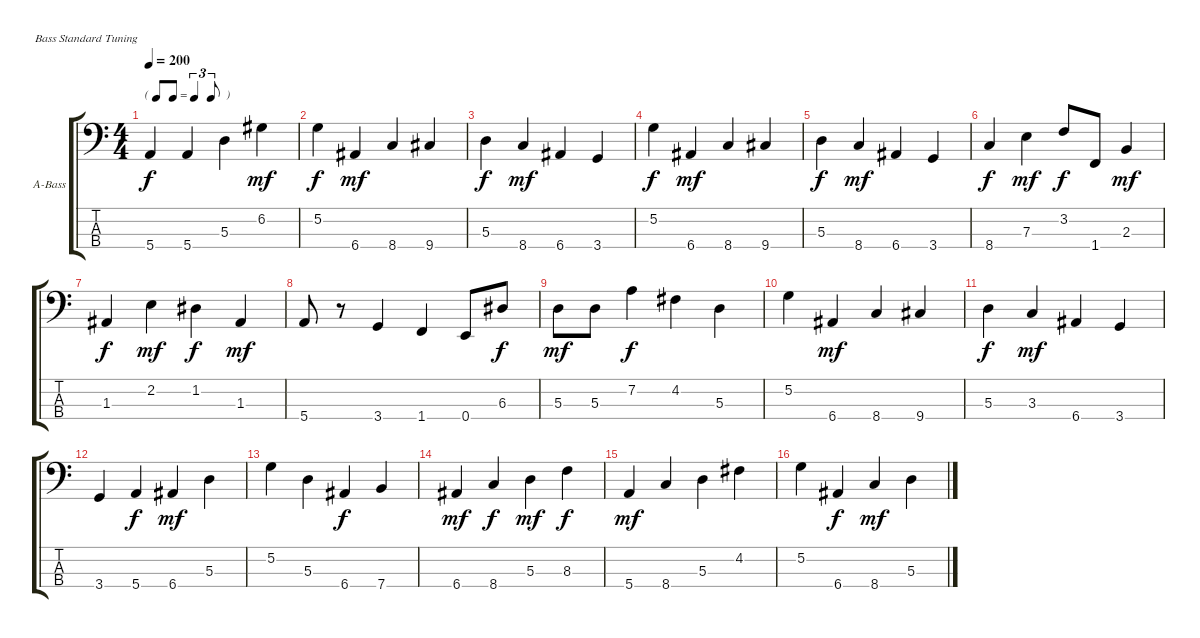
\bracketExtendMode groupsimilarinstruments
\firstSystemTrackNameOrientation horizontal
\otherSystemsTrackNameOrientation horizontal
\track ("Contrebasse" "A-Bass") {instrument acousticbass}
\staff {score tabs}
\tuning (G2 D2 A1 E1)
\ts (4 4)
\tf triplet8th
\tempo 200
\clef f4
\ks c
5.4.4{dy f} 5.4.4 5.3.4 6.2.4{dy mf} |
5.2.4{dy f} 6.4.4{dy mf} 8.4.4 9.4.4 |
5.3.4{dy f} 8.4.4{dy mf} 6.4.4 3.4.4 |
5.2.4{dy f} 6.4.4{dy mf} 8.4.4 9.4.4 |
5.3.4{dy f} 8.4.4{dy mf} 6.4.4 3.4.4 |
8.4.4{dy f} 7.3.4{dy mf} 3.2.8{dy f} 1.4.8 2.3.4{dy mf} |
1.3.4{dy f} 2.2.4{dy mf} 1.2.4{dy f} 1.3.4{dy mf} |
5.4.8 r.8 3.4.4 1.4.4 0.4.8 6.3.8{dy f} |
5.3.8{dy mf} 5.3.8 7.2.4{dy f} 4.2.4 5.3.4 |
5.2.4 6.4.4{dy mf} 8.4.4 9.4.4 |
5.3.4{dy f} 3.3.4{dy mf} 6.4.4 3.4.4 |
3.4.4 5.4.4{dy f} 6.4.4{dy mf} 5.3.4 |
5.2.4 5.3.4 6.4.4{dy f} 7.4.4 |
6.4.4{dy mf} 8.4.4{dy f} 5.3.4{dy mf} 8.3.4{dy f} |
5.4.4{dy mf} 8.4.4 5.3.4 4.2.4 |
5.2.4 6.4.4{dy f} 8.4.4{dy mf} 5.3.4
